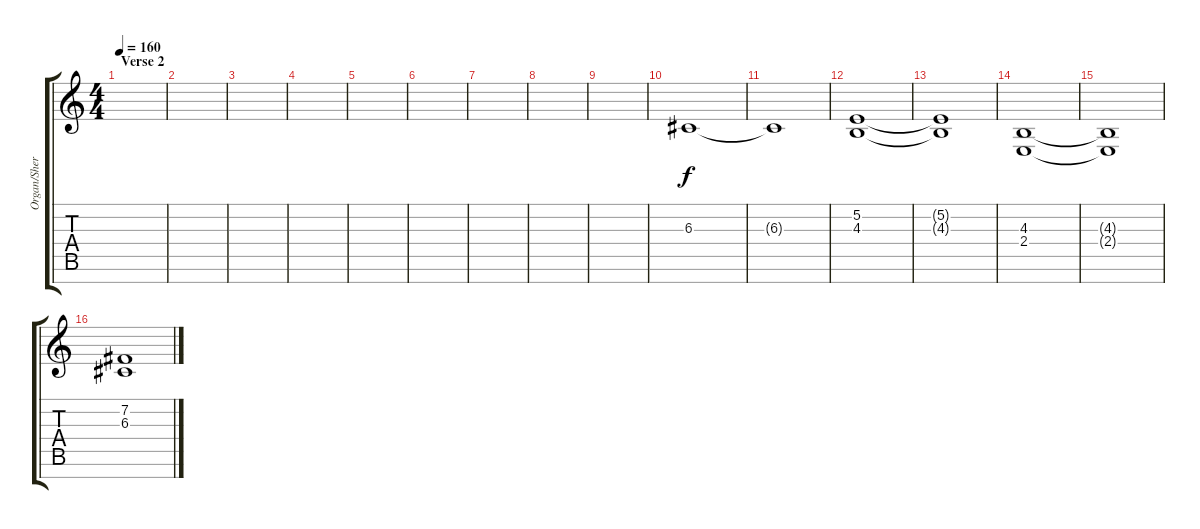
\track ("Organ/Sherinian" "Organ/Sher") {instrument lead1square}
\staff {score tabs}
\tuning (E4 B3 G3 D3 A2 E2 B1) {hide}
\ts (4 4)
\section ("" "Verse 2")
\tempo 160
\clef g2
\ks c
|
|
|
|
|
|
|
|
|
6.3.1{instrument pad2warm} |
6.3{t}.1 |
(5.2 4.3).1 |
(5.2{t} 4.3{t}).1 |
(4.3 2.4).1 |
(4.3{t} 2.4{t}).1 |
(7.2 6.3).1
